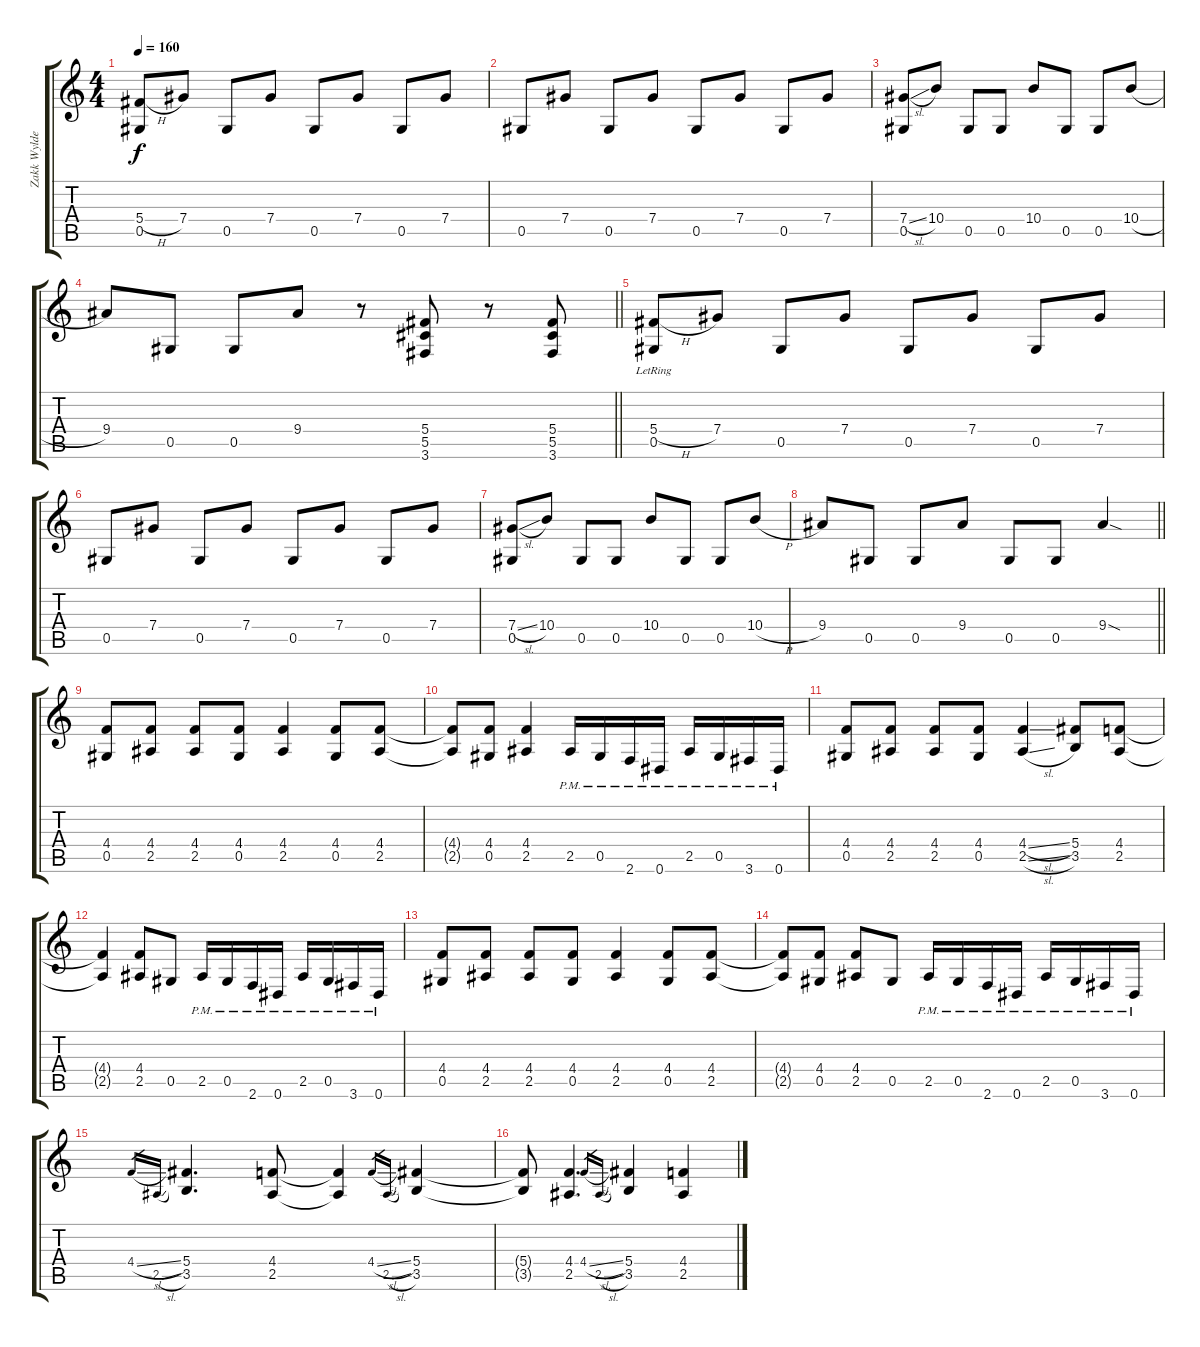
\track ("Zakk Wylde (Rhytm Gtr.2)" "Zakk Wylde") {instrument distortionguitar}
\staff {score tabs}
\tuning (Eb4 Bb3 Gb3 Db3 Ab2 Eb2) {hide}
\ts (4 4)
\tempo 160
\clef g2
\ks c
(5.4{h} 0.5).8{dy f} 7.4.8 0.5.8 7.4.8 0.5.8 7.4.8 0.5.8 7.4.8 |
0.5.8 7.4.8 0.5.8 7.4.8 0.5.8 7.4.8 0.5.8 7.4.8 |
(7.4{sl} 0.5).8 10.4.8 0.5.8 0.5.8 10.4.8 0.5.8 0.5.8 10.4{h}.8 |
\barLineRight lightlight
9.4.8 0.5.8 0.5.8 9.4.8 r.8 (5.4 5.5 3.6).8 r.8 (5.4 5.5 3.6).8 |
(5.4{h lr} 0.5{lr}).8 7.4.8 0.5.8 7.4.8 0.5.8 7.4.8 0.5.8 7.4.8 |
0.5.8 7.4.8 0.5.8 7.4.8 0.5.8 7.4.8 0.5.8 7.4.8 |
(7.4{sl} 0.5).8 10.4.8 0.5.8 0.5.8 10.4.8 0.5.8 0.5.8 10.4{h}.8 |
\barLineRight lightlight
9.4.8 0.5.8 0.5.8 9.4.8 0.5.8 0.5.8 9.4{sod}.4 |
(4.4 0.5).8 (4.4 2.5).8 (4.4 2.5).8 (4.4 0.5).8 (4.4 2.5).4 (4.4 0.5).8 (4.4 2.5).8 |
(4.4{t} 2.5{t}).8 (4.4 0.5).8 (4.4 2.5).4 2.5{pm}.16 0.5{pm}.16 2.6{pm}.16 0.6{pm}.16 2.5{pm}.16 0.5{pm}.16 3.6{pm}.16 0.6{pm}.16 |
(4.4 0.5).8 (4.4 2.5).8 (4.4 2.5).8 (4.4 0.5).8 (4.4{sl} 2.5{sl}).4 (5.4 3.5).8 (4.4 2.5).8 |
(4.4{t} 2.5{t}).4 (4.4 2.5).8 0.5.8 2.5{pm}.16 0.5{pm}.16 2.6{pm}.16 0.6{pm}.16 2.5{pm}.16 0.5{pm}.16 3.6{pm}.16 0.6{pm}.16 |
(4.4 0.5).8 (4.4 2.5).8 (4.4 2.5).8 (4.4 0.5).8 (4.4 2.5).4 (4.4 0.5).8 (4.4 2.5).8 |
(4.4{t} 2.5{t}).8 (4.4 0.5).8 (4.4 2.5).8 0.5.8 2.5{pm}.16 0.5{pm}.16 2.6{pm}.16 0.6{pm}.16 2.5{pm}.16 0.5{pm}.16 3.6{pm}.16 0.6{pm}.16 |
4.4{sl}.16{gr} 2.5{sl}.16{gr} (5.4 3.5).4{d} (4.4 2.5).8 (4.4{t} 2.5{t}).4 4.4{sl}.16{gr} 2.5{sl}.16{gr} (5.4 3.5).4 |
(5.4{t} 3.5{t}).8 (4.4 2.5).4{d} 4.4{sl}.16{gr} 2.5{sl}.16{gr} (5.4 3.5).4 (4.4 2.5).4
